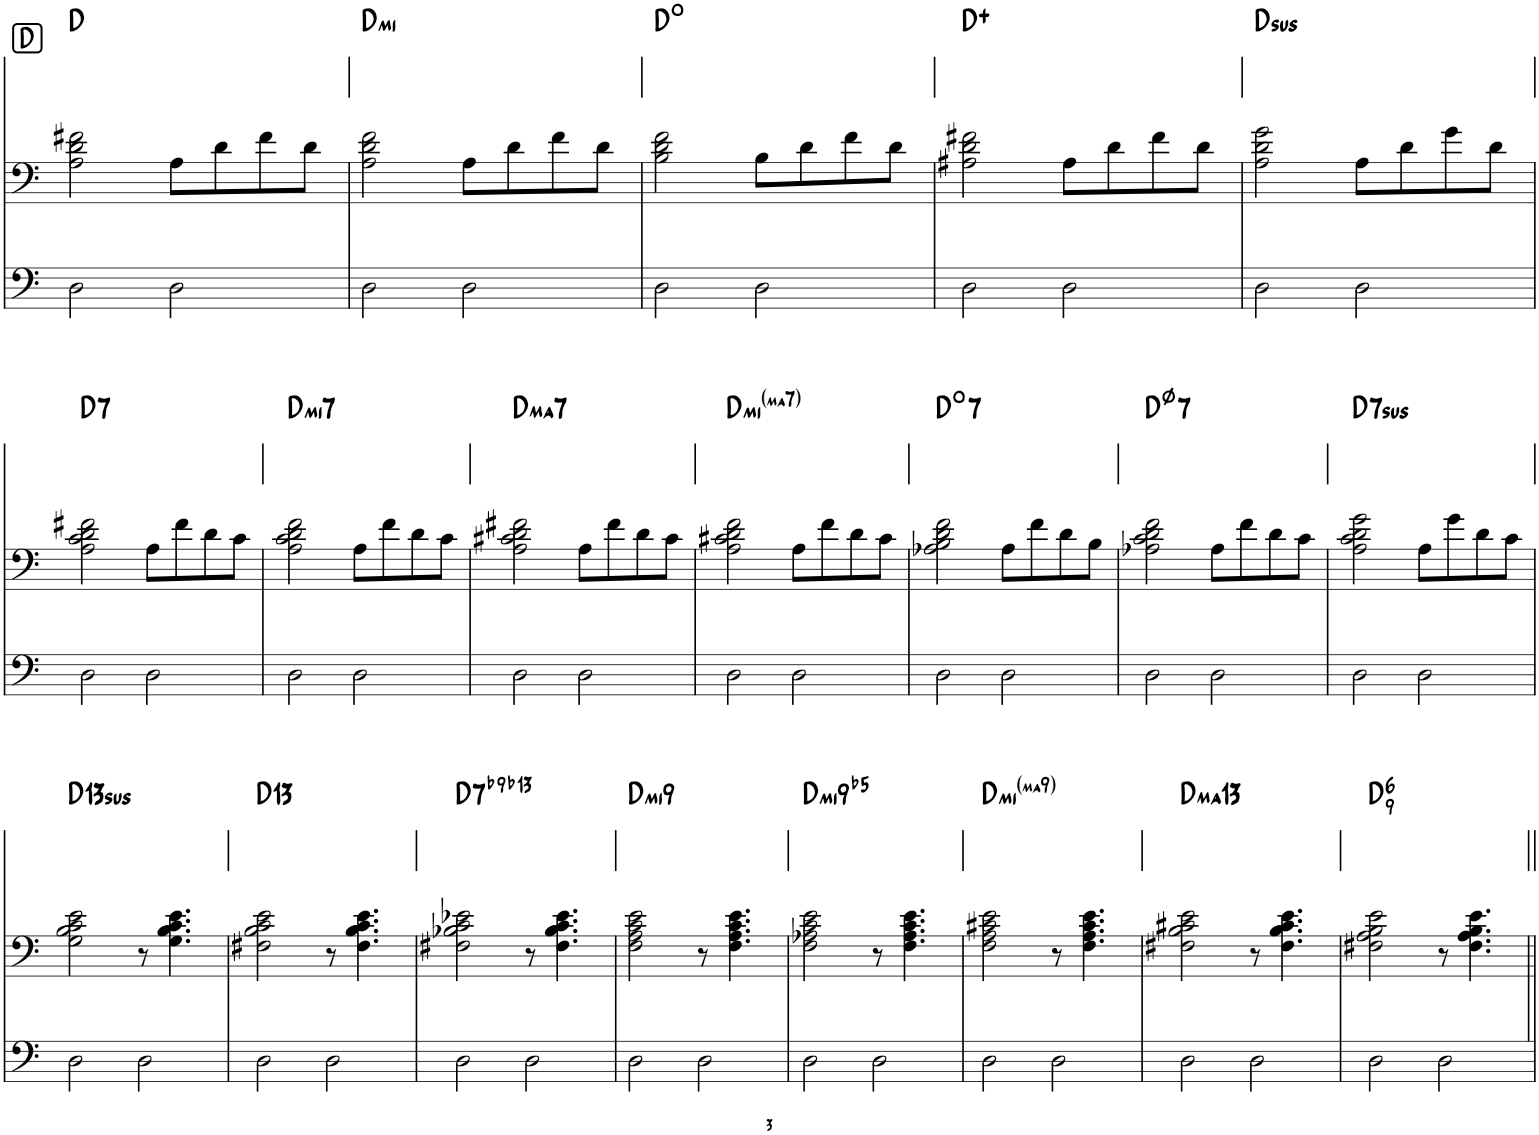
**kern	**kern	**kern	**harte
*part1	*part1	*part1	*part1
*staff3	*staff2	*staff1	*
*I"Piano	*	*	*
*I'Pno.	*	*	*
!!LO:PB:g=z
*clefF4	*clefF4	*clefG2	*
*k[]	*k[]	*k[]	*
*M4/4	*M4/4	*M4/4	*
!!LO:REH:place=s1:a:rj:fs=14:t=D
=41	=41	=41	=41
2D\	2A\ 2d\ 2f#X\	1ryy	D:maj
2D\	8A\L	.	.
.	8d\	.	.
.	8f#\	.	.
.	8d\J	.	.
=42	=42	=42	=42
!	!	!	!LO:H:kt=mi
2D\	2A\ 2d\ 2f\	1ryy	D:min
2D\	8A\L	.	.
.	8d\	.	.
.	8f\	.	.
.	8d\J	.	.
=43	=43	=43	=43
2D\	2B\ 2d\ 2f\	1ryy	D:dim
2D\	8B\L	.	.
.	8d\	.	.
.	8f\	.	.
.	8d\J	.	.
=44	=44	=44	=44
2D\	2A#X\ 2d\ 2f#X\	1ryy	D:aug
2D\	8A#\L	.	.
.	8d\	.	.
.	8f#\	.	.
.	8d\J	.	.
=45	=45	=45	=45
!	!	!	!LO:H:kt=sus
2D\	2A\ 2d\ 2g\	1ryy	D:sus4
2D\	8A\L	.	.
.	8d\	.	.
.	8g\	.	.
.	8d\J	.	.
!!LO:LB:g=z
=46	=46	=46	=46
!	!	!	!LO:H:kt=7
2D\	2A\ 2c\ 2d\ 2f#X\	1ryy	D:7
2D\	8A\L	.	.
.	8f#\	.	.
.	8d\	.	.
.	8c\J	.	.
=47	=47	=47	=47
!	!	!	!LO:H:kt=mi7
2D\	2A\ 2c\ 2d\ 2f\	1ryy	D:min7
2D\	8A\L	.	.
.	8f\	.	.
.	8d\	.	.
.	8c\J	.	.
=48	=48	=48	=48
!	!	!	!LO:H:kt=ma7
2D\	2A\ 2c#X\ 2d\ 2f#X\	1ryy	D:maj7
2D\	8A\L	.	.
.	8f#\	.	.
.	8d\	.	.
.	8c#\J	.	.
=49	=49	=49	=49
!	!	!	!LO:H:kt=mima7
2D\	2A\ 2c#X\ 2d\ 2f\	1ryy	D:minmaj7
2D\	8A\L	.	.
.	8f\	.	.
.	8d\	.	.
.	8c#\J	.	.
=50	=50	=50	=50
!	!	!	!LO:H:kt=7
2D\	2A-X\ 2B\ 2d\ 2f\	1ryy	D:dim7
2D\	8A-\L	.	.
.	8f\	.	.
.	8d\	.	.
.	8B\J	.	.
=51	=51	=51	=51
!	!	!	!LO:H:kt=7
2D\	2A-X\ 2c\ 2d\ 2f\	1ryy	D:hdim7
2D\	8A-\L	.	.
.	8f\	.	.
.	8d\	.	.
.	8c\J	.	.
=52	=52	=52	=52
!	!	!	!LO:H:kt=7sus
2D\	2A\ 2c\ 2d\ 2g\	1ryy	D:sus4(7)
2D\	8A\L	.	.
.	8g\	.	.
.	8d\	.	.
.	8c\J	.	.
!!LO:LB:g=z
=53	=53	=53	=53
!	!	!	!LO:H:kt=13sus
2D\	2G\ 2B\ 2c\ 2e\	1ryy	D:sus4(7,9,11,13)
2D\	8r	.	.
.	4.G\ 4.B\ 4.c\ 4.e\	.	.
=54	=54	=54	=54
!	!	!	!LO:H:kt=13
2D\	2F#X\ 2B\ 2c\ 2e\	1ryy	D:9(11,13)
2D\	8r	.	.
.	4.F#\ 4.B\ 4.c\ 4.e\	.	.
=55	=55	=55	=55
!	!	!	!LO:H:kt=7
2D\	2F#X\ 2B-X\ 2c\ 2e-X\	1ryy	D:7(b9,b13)
2D\	8r	.	.
.	4.F#\ 4.B-\ 4.c\ 4.e-\	.	.
=56	=56	=56	=56
!	!	!	!LO:H:kt=mi9
2D\	2F\ 2A\ 2c\ 2e\	1ryy	D:min9
2D\	8r	.	.
.	4.F\ 4.A\ 4.c\ 4.e\	.	.
=57	=57	=57	=57
!	!	!	!LO:H:kt=mi9
2D\	2F\ 2A-X\ 2c\ 2e\	1ryy	D:(b3,b5,b7,9)
2D\	8r	.	.
.	4.F\ 4.A-\ 4.c\ 4.e\	.	.
=58	=58	=58	=58
!	!	!	!LO:H:kt=mima7
2D\	2F\ 2A\ 2c#X\ 2e\	1ryy	D:minmaj7(9)
2D\	8r	.	.
.	4.F\ 4.A\ 4.c#\ 4.e\	.	.
=59	=59	=59	=59
!	!	!	!LO:H:kt=ma13
2D\	2F#X\ 2B\ 2c#X\ 2e\	1ryy	D:maj9(11,13)
2D\	8r	.	.
.	4.F#\ 4.B\ 4.c#\ 4.e\	.	.
=60	=60	=60	=60
!	!	!	!LO:H:kt=6
2D\	2F#X\ 2A\ 2B\ 2e\	1ryy	D:maj6(9)
2D\	8r	.	.
.	4.F#\ 4.A\ 4.B\ 4.e\	.	.
=||	=||	=||	=||
*-	*-	*-	*-
